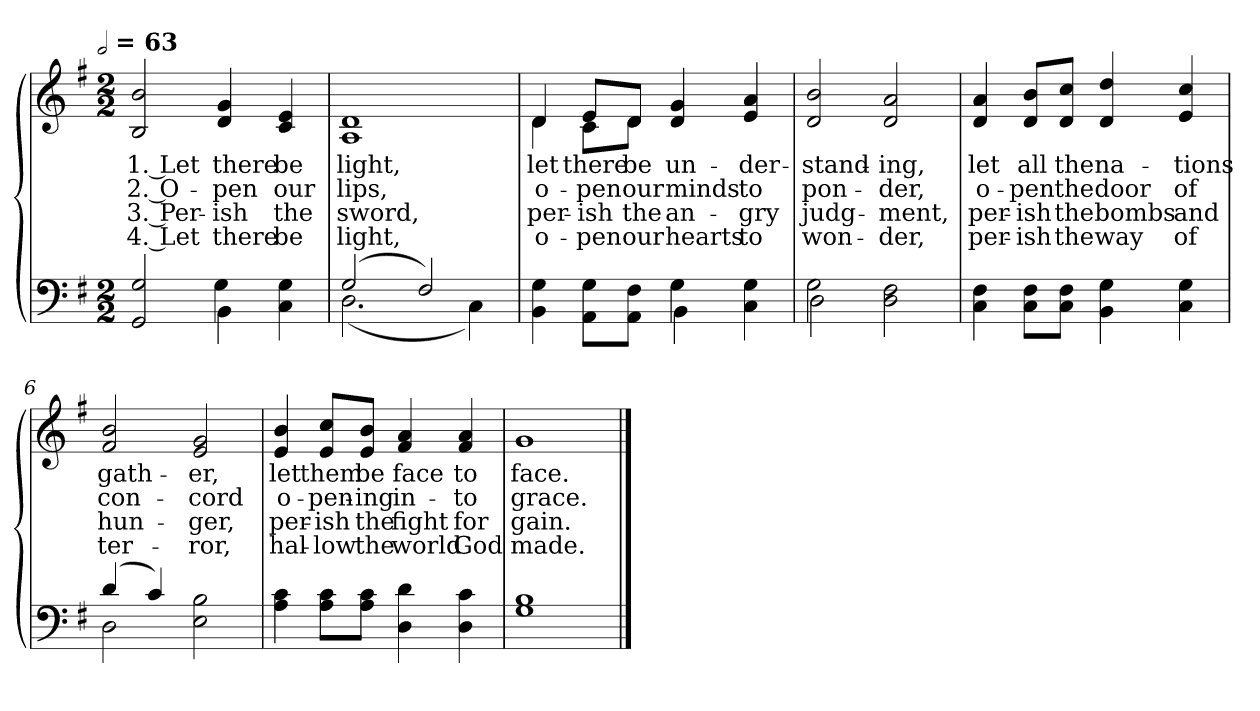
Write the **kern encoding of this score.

**kern	**kern	**text	**text	**text	**text
*part1	*part1	*part1	*part1	*part1	*part1
*staff2	*staff1	*staff1	*staff1	*staff1	*staff1
*clefF4	*clefG2	*	*	*	*
*k[f#]	*k[f#]	*	*	*	*
!!LO:TX:omd:t=[half] = 63
*M2/2	*M2/2	*	*	*	*
*MM126	*MM126	*	*	*	*
=1	=1	=1	=1	=1	=1
*^	*	*	*	*	*
2GG/ 2G/	2ryy	2B/ 2b/	1. Let	2. O-	3. Per-	4. Let
4BB\	4G\	4d/ 4g/	there	-pen	-ish	there
4C 4G	4ryy	4c/ 4e/	be	our	the	be
=2	=2	=2	=2	=2	=2	=2
*	*	*^	*	*	*	*
(>2G/	(<2.D\	1d	1A	light,	lips,	sword,	light,
2F#/)	.	.	.	.	.	.	.
.	4C\)	.	.	.	.	.	.
=3	=3	=3	=3	=3	=3	=3	=3
4BB\ 4G\	2ryy	4d/	4d\	let	o-	per-	o-
8AA 8GL	.	8e/L	8cL	there	-pen	-ish	-pen
8AA 8F#J	.	8dJ	8dJ	be	our	the	our
4G\	4BB\	4d/ 4g/	2ryy	un-	minds	an-	hearts
4C\ 4G\	4ryy	4e 4a	.	-der-	to	-gry	to
*	*	*v	*v	*	*	*	*
=4	=4	=4	=4	=4	=4	=4
2G\	2D\	2d/ 2b/	-stand-	pon-	judg-	won-
2D 2F#	2ryy	2d/ 2a/	-ing,	-der,	-ment,	-der,
*v	*v	*	*	*	*	*
!!LO:LB:g=z
=5	=5	=5	=5	=5	=5
4C\ 4F#\	4d/ 4a/	let	o-	per-	per-
8C 8F#L	8d 8bL	all	-pen	-ish	-ish
8C 8F#J	8d 8ccJ	the	the	the	the
4BB\ 4G\	4d/ 4dd/	na-	door	bombs	way
4C\ 4G\	4e 4cc	-tions	of	and	of
=6	=6	=6	=6	=6	=6
*^	*	*	*	*	*
(>4d/	2D\	2f#/ 2b/	gath-	con-	hun-	ter-
4c/)	.	.	.	.	.	.
2E 2B	2ryy	2e 2g	-er,	-cord	-ger,	-ror,
*v	*v	*	*	*	*	*
=7	=7	=7	=7	=7	=7
4A\ 4c\	4e/ 4b/	let	o-	per-	hal-
8A 8cL	8e 8ccL	them	-pen-	-ish	-low
8A 8cJ	8e 8bJ	be	-ing	the	the
4D\ 4d\	4f#/ 4a/	face	in-	fight	world
4D\ 4c\	4f#/ 4a/	to	-to	for	God
=8	=8	=8	=8	=8	=8
1G 1B	1g	face.	grace.	gain.	made.
==	==	==	==	==	==
*-	*-	*-	*-	*-	*-
